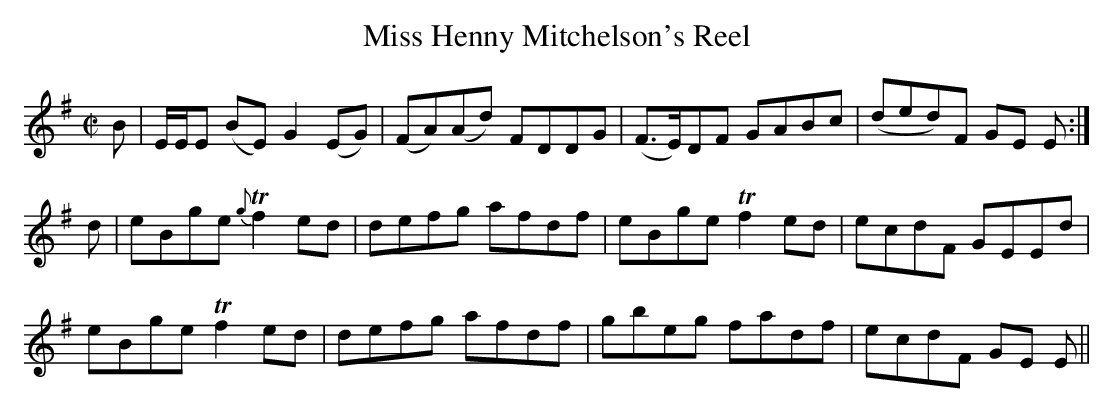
X:1
T:Miss Henny Mitchelson's Reel
M:C|
L:1/8
K:Emin
B|E/E/E (BE) G2 (EG)|(FA)(Ad) FDDG|(F>E)DF GABc|(ded)F GE E:|
d|eBge {g}Tf2 ed|defg afdf|eBge Tf2 ed|ecdF GEEd|
eBge Tf2 ed|defg afdf|gbeg fadf|ecdF GE E||
